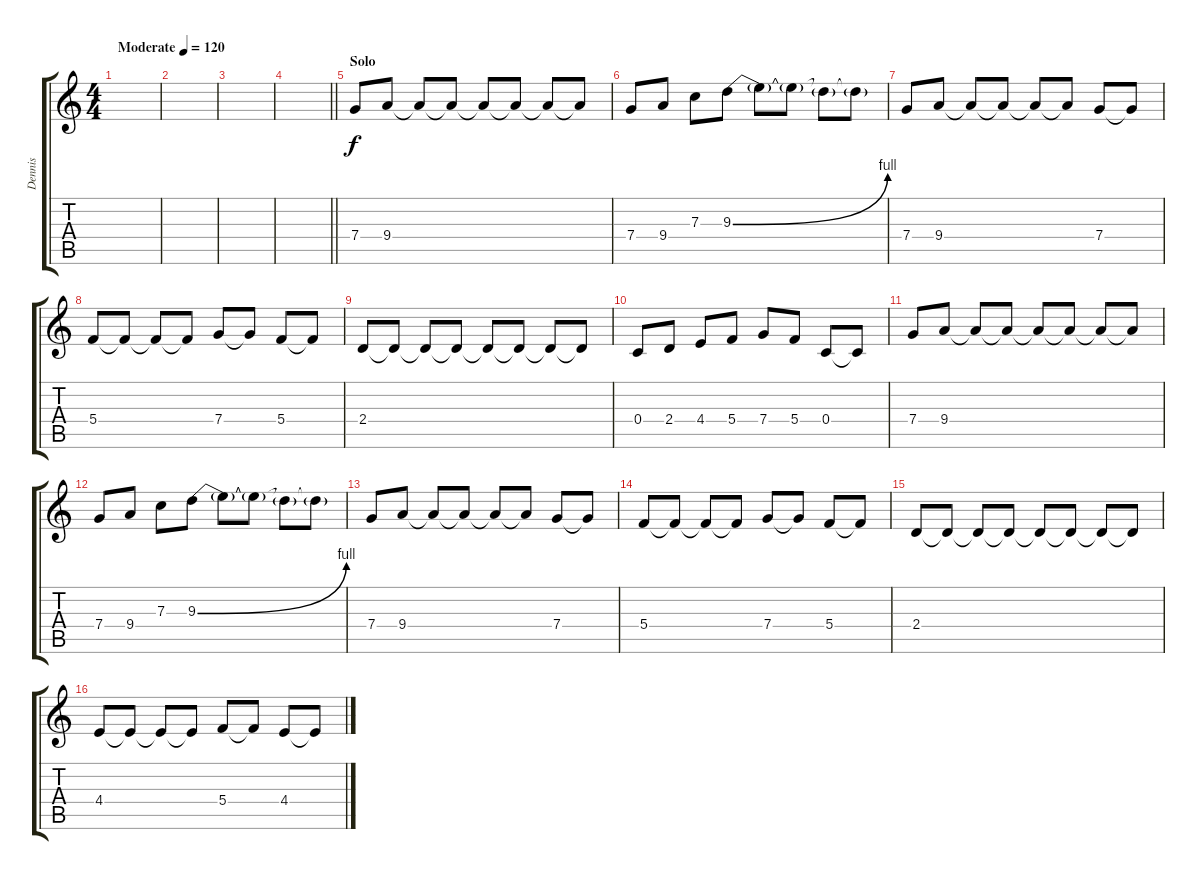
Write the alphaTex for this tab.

\track ("Dennis" "Dennis") {instrument distortionguitar}
\staff {score tabs}
\tuning (D4 A3 F3 C3 G2 D2) {hide}
\ts (4 4)
\tempo (120 "Moderate")
\clef g2
\ks c
|
|
|
\barLineRight lightlight
|
\section ("" "Solo")
7.4.8 9.4.8 9.4{t}.8 9.4{t}.8 9.4{t}.8 9.4{t}.8 9.4{t}.8 9.4{t}.8 |
7.4.8 9.4.8 7.3.8 9.3{be (bend 0 0 60 4)}.8 9.3{t}.8 9.3{t}.8 9.3{t}.8 9.3{t}.8 |
7.4.8 9.4.8 9.4{t}.8 9.4{t}.8 9.4{t}.8 9.4{t}.8 7.4.8 7.4{t}.8 |
5.4.8 5.4{t}.8 5.4{t}.8 5.4{t}.8 7.4.8 7.4{t}.8 5.4.8 5.4{t}.8 |
2.4.8 2.4{t}.8 2.4{t}.8 2.4{t}.8 2.4{t}.8 2.4{t}.8 2.4{t}.8 2.4{t}.8 |
0.4.8 2.4.8 4.4.8 5.4.8 7.4.8 5.4.8 0.4.8 0.4{t}.8 |
7.4.8 9.4.8 9.4{t}.8 9.4{t}.8 9.4{t}.8 9.4{t}.8 9.4{t}.8 9.4{t}.8 |
7.4.8 9.4.8 7.3.8 9.3{be (bend 0 0 60 4)}.8 9.3{t}.8 9.3{t}.8 9.3{t}.8 9.3{t}.8 |
7.4.8 9.4.8 9.4{t}.8 9.4{t}.8 9.4{t}.8 9.4{t}.8 7.4.8 7.4{t}.8 |
5.4.8 5.4{t}.8 5.4{t}.8 5.4{t}.8 7.4.8 7.4{t}.8 5.4.8 5.4{t}.8 |
2.4.8 2.4{t}.8 2.4{t}.8 2.4{t}.8 2.4{t}.8 2.4{t}.8 2.4{t}.8 2.4{t}.8 |
4.4.8 4.4{t}.8 4.4{t}.8 4.4{t}.8 5.4.8 5.4{t}.8 4.4.8 4.4{t}.8
